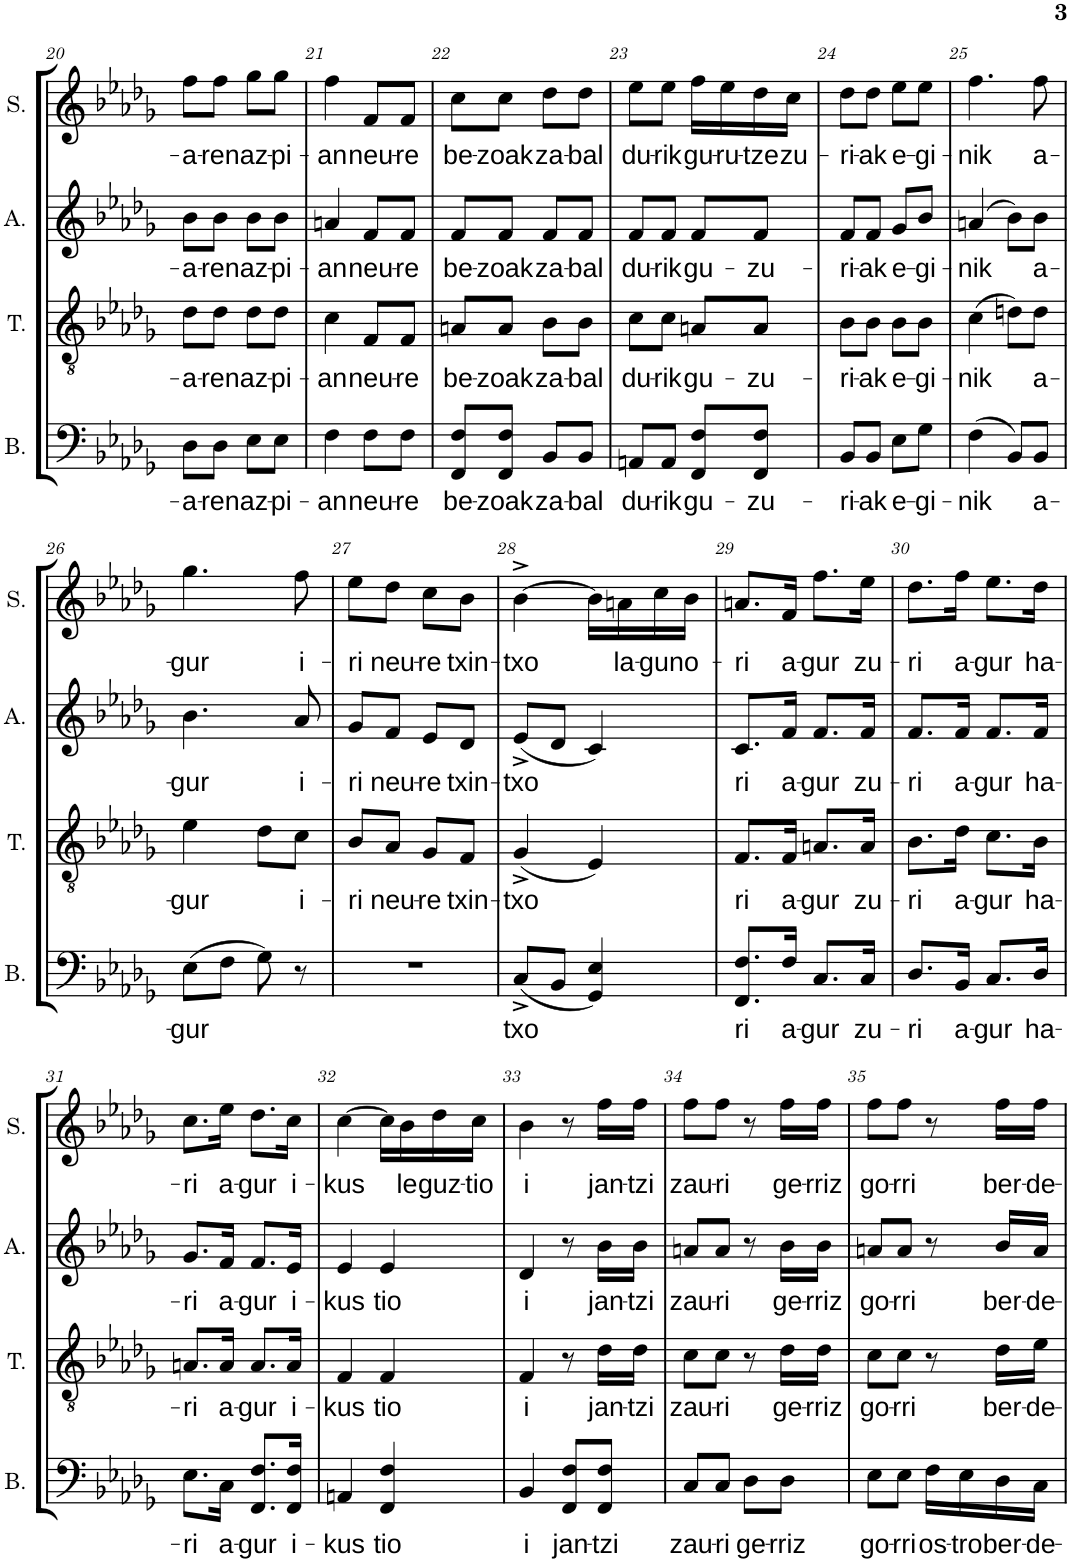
**kern	**text	**kern	**text	**kern	**text	**kern	**text
*part4	*part4	*part3	*part3	*part2	*part2	*part1	*part1
*staff4	*staff4	*staff3	*staff3	*staff2	*staff2	*staff1	*staff1
*I"Basse	*	*I"Ténor	*	*I"Alto	*	*I"Soprano	*
*I'B.	*	*I'T.	*	*I'A.	*	*I'S.	*
!!LO:PB:g=z
*clefF4	*	*clefGv2	*	*clefG2	*	*clefG2	*
*k[b-e-a-d-g-]	*	*k[b-e-a-d-g-]	*	*k[b-e-a-d-g-]	*	*k[b-e-a-d-g-]	*
*M2/4	*	*M2/4	*	*M2/4	*	*M2/4	*
=20	=20	=20	=20	=20	=20	=20	=20
!	!LO:LY:b	!	!LO:LY:b	!	!LO:LY:b	!	!LO:LY:b
8D-\L	-a-	8d-\L	-a-	8b-\L	-a-	8ff\L	-a-
!	!LO:LY:b	!	!LO:LY:b	!	!LO:LY:b	!	!LO:LY:b
8D-\J	-ren	8d-\J	-ren	8b-\J	-ren	8ff\J	-ren
!	!LO:LY:b	!	!LO:LY:b	!	!LO:LY:b	!	!LO:LY:b
8E-\L	az-	8d-\L	az-	8b-\L	az-	8gg-\L	az-
!	!LO:LY:b	!	!LO:LY:b	!	!LO:LY:b	!	!LO:LY:b
8E-\J	-pi-	8d-\J	-pi-	8b-\J	-pi-	8gg-\J	-pi-
=21	=21	=21	=21	=21	=21	=21	=21
!	!LO:LY:b	!	!LO:LY:b	!	!LO:LY:b	!	!LO:LY:b
4F\	-an	4c\	-an	4an/	-an	4ff\	-an
!	!LO:LY:b	!	!LO:LY:b	!	!LO:LY:b	!	!LO:LY:b
8F\L	neu-	8F/L	neu-	8f/L	neu-	8f/L	neu-
!	!LO:LY:b	!	!LO:LY:b	!	!LO:LY:b	!	!LO:LY:b
8F\J	-re	8F/J	-re	8f/J	-re	8f/J	-re
=22	=22	=22	=22	=22	=22	=22	=22
!	!LO:LY:b	!	!LO:LY:b	!	!LO:LY:b	!	!LO:LY:b
8FF/ 8F/L	be-	8An/L	be-	8f/L	be-	8cc\L	be-
!	!LO:LY:b	!	!LO:LY:b	!	!LO:LY:b	!	!LO:LY:b
8FF/ 8F/J	-zoak	8A/J	-zoak	8f/J	-zoak	8cc\J	-zoak
!	!LO:LY:b	!	!LO:LY:b	!	!LO:LY:b	!	!LO:LY:b
8BB-/L	za-	8B-\L	za-	8f/L	za-	8dd-\L	za-
!	!LO:LY:b	!	!LO:LY:b	!	!LO:LY:b	!	!LO:LY:b
8BB-/J	-bal	8B-\J	-bal	8f/J	-bal	8dd-\J	-bal
=23	=23	=23	=23	=23	=23	=23	=23
!	!LO:LY:b	!	!LO:LY:b	!	!LO:LY:b	!	!LO:LY:b
8AAn/L	du-	8c\L	du-	8f/L	du-	8ee-\L	du-
!	!LO:LY:b	!	!LO:LY:b	!	!LO:LY:b	!	!LO:LY:b
8AA/J	-rik	8c\J	-rik	8f/J	-rik	8ee-\J	-rik
!	!LO:LY:b	!	!LO:LY:b	!	!LO:LY:b	!	!LO:LY:b
8FF/ 8F/L	gu-	8An/L	gu-	8f/L	gu-	16ff\LL	gu-
!	!	!	!	!	!	!	!LO:LY:b
.	.	.	.	.	.	16ee-\	-ru-
!	!LO:LY:b	!	!LO:LY:b	!	!LO:LY:b	!	!LO:LY:b
8FF/ 8F/J	-zu-	8A/J	-zu-	8f/J	-zu-	16dd-\	-tze
!	!	!	!	!	!	!	!LO:LY:b
.	.	.	.	.	.	16cc\JJ	zu-
=24	=24	=24	=24	=24	=24	=24	=24
!	!LO:LY:b	!	!LO:LY:b	!	!LO:LY:b	!	!LO:LY:b
8BB-/L	-ri-	8B-\L	-ri-	8f/L	-ri-	8dd-\L	-ri-
!	!LO:LY:b	!	!LO:LY:b	!	!LO:LY:b	!	!LO:LY:b
8BB-/J	-ak	8B-\J	-ak	8f/J	-ak	8dd-\J	-ak
!	!LO:LY:b	!	!LO:LY:b	!	!LO:LY:b	!	!LO:LY:b
8E-\L	e-	8B-\L	e-	8g-/L	e-	8ee-\L	e-
!	!LO:LY:b	!	!LO:LY:b	!	!LO:LY:b	!	!LO:LY:b
8G-\J	-gi-	8B-\J	-gi-	8b-/J	-gi-	8ee-\J	-gi-
=25	=25	=25	=25	=25	=25	=25	=25
!	!LO:LY:b	!	!LO:LY:b	!	!LO:LY:b	!	!LO:LY:b
(4F\	-nik	(4c\	-nik	(4an/	-nik	4.ff\	-nik
8BB-/L)	.	8dn\L)	.	8b-\L)	.	.	.
!	!LO:LY:b	!	!LO:LY:b	!	!LO:LY:b	!	!LO:LY:b
8BB-/J	a-	8d\J	a-	8b-\J	a-	8ff\	a-
!!LO:LB:g=z
=26	=26	=26	=26	=26	=26	=26	=26
!	!LO:LY:b	!	!LO:LY:b	!	!LO:LY:b	!	!LO:LY:b
(8E-\L	-gur	4e-\	-gur	4.b-\	-gur	4.gg-\	-gur
8F\J	.	.	.	.	.	.	.
8G-\)	.	8d-\L	.	.	.	.	.
!	!	!	!LO:LY:b	!	!LO:LY:b	!	!LO:LY:b
8r	.	8c\J	i-	8a-/	i-	8ff\	i-
=27	=27	=27	=27	=27	=27	=27	=27
!	!	!	!LO:LY:b	!	!LO:LY:b	!	!LO:LY:b
2r	.	8B-/L	-ri	8g-/L	-ri	8ee-\L	-ri
!	!	!	!LO:LY:b	!	!LO:LY:b	!	!LO:LY:b
.	.	8A-/J	neu-	8f/J	neu-	8dd-\J	neu-
!	!	!	!LO:LY:b	!	!LO:LY:b	!	!LO:LY:b
.	.	8G-/L	-re	8e-/L	-re	8cc\L	-re
!	!	!	!LO:LY:b	!	!LO:LY:b	!	!LO:LY:b
.	.	8F/J	txin-	8d-/J	txin-	8b-\J	txin-
=28	=28	=28	=28	=28	=28	=28	=28
!	!LO:LY:b	!	!LO:LY:b	!	!LO:LY:b	!	!LO:LY:b
(8C^/L	-txo	(4G-^/	-txo	(8e-^/L	-txo	[4b-^\	-txo
8BB-/J	.	.	.	8d-/J	.	.	.
4GG-/ 4E-/)	.	4E-/)	.	4c/)	.	16b-\LL]	.
!	!	!	!	!	!	!	!LO:LY:b
.	.	.	.	.	.	16an\	la-
!	!	!	!	!	!	!	!LO:LY:b
.	.	.	.	.	.	16cc\	-gun
!	!	!	!	!	!	!	!LO:LY:b
.	.	.	.	.	.	16b-\JJ	o-
=29	=29	=29	=29	=29	=29	=29	=29
!	!LO:LY:b	!	!LO:LY:b	!	!LO:LY:b	!	!LO:LY:b
8.FF/ 8.F/L	-ri	8.F/L	-ri	8.c/L	-ri	8.an/L	-ri
!	!LO:LY:b	!	!LO:LY:b	!	!LO:LY:b	!	!LO:LY:b
16F/Jk	a-	16F/Jk	a-	16f/Jk	a-	16f/Jk	a-
!	!LO:LY:b	!	!LO:LY:b	!	!LO:LY:b	!	!LO:LY:b
8.C/L	-gur	8.An/L	-gur	8.f/L	-gur	8.ff\L	-gur
!	!LO:LY:b	!	!LO:LY:b	!	!LO:LY:b	!	!LO:LY:b
16C/Jk	zu-	16A/Jk	zu-	16f/Jk	zu-	16ee-\Jk	zu-
=30	=30	=30	=30	=30	=30	=30	=30
!	!LO:LY:b	!	!LO:LY:b	!	!LO:LY:b	!	!LO:LY:b
8.D-/L	-ri	8.B-\L	-ri	8.f/L	-ri	8.dd-\L	-ri
!	!LO:LY:b	!	!LO:LY:b	!	!LO:LY:b	!	!LO:LY:b
16BB-/Jk	a-	16d-\Jk	a-	16f/Jk	a-	16ff\Jk	a-
!	!LO:LY:b	!	!LO:LY:b	!	!LO:LY:b	!	!LO:LY:b
8.C/L	-gur	8.c\L	-gur	8.f/L	-gur	8.ee-\L	-gur
!	!LO:LY:b	!	!LO:LY:b	!	!LO:LY:b	!	!LO:LY:b
16D-/Jk	ha-	16B-\Jk	ha-	16f/Jk	ha-	16dd-\Jk	ha-
!!LO:LB:g=z
=31	=31	=31	=31	=31	=31	=31	=31
!	!LO:LY:b	!	!LO:LY:b	!	!LO:LY:b	!	!LO:LY:b
8.E-\L	-ri	8.An/L	-ri	8.g-/L	-ri	8.cc\L	-ri
!	!LO:LY:b	!	!LO:LY:b	!	!LO:LY:b	!	!LO:LY:b
16C\Jk	a-	16A/Jk	a-	16f/Jk	a-	16ee-\Jk	a-
!	!LO:LY:b	!	!LO:LY:b	!	!LO:LY:b	!	!LO:LY:b
8.FF/ 8.F/L	-gur	8.A/L	-gur	8.f/L	-gur	8.dd-\L	-gur
!	!LO:LY:b	!	!LO:LY:b	!	!LO:LY:b	!	!LO:LY:b
16FF/ 16F/Jk	i-	16A/Jk	i-	16e-/Jk	i-	16cc\Jk	i-
=32	=32	=32	=32	=32	=32	=32	=32
!	!LO:LY:b	!	!LO:LY:b	!	!LO:LY:b	!	!LO:LY:b
4AAn/	-kus	4F/	-kus	4e-/	-kus	[4cc\	-kus
!	!LO:LY:b	!	!LO:LY:b	!	!LO:LY:b	!	!
4FF/ 4F/	tio	4F/	tio	4e-/	tio	16cc\LL]	.
!	!	!	!	!	!	!	!LO:LY:b
.	.	.	.	.	.	16b-\	le
!	!	!	!	!	!	!	!LO:LY:b
.	.	.	.	.	.	16dd-\	guz-
!	!	!	!	!	!	!	!LO:LY:b
.	.	.	.	.	.	16cc\JJ	-tio
=33	=33	=33	=33	=33	=33	=33	=33
!	!LO:LY:b	!	!LO:LY:b	!	!LO:LY:b	!	!LO:LY:b
4BB-/	i	4F/	i	4d-/	i	4b-\	i
!	!LO:LY:b	!	!	!	!	!	!
8FF/ 8F/L	jan-	8r	.	8r	.	8r	.
!	!LO:LY:b	!	!LO:LY:b	!	!LO:LY:b	!	!LO:LY:b
8FF/ 8F/J	-tzi	16d-\LL	jan-	16b-\LL	jan-	16ff\LL	jan-
!	!	!	!LO:LY:b	!	!LO:LY:b	!	!LO:LY:b
.	.	16d-\JJ	-tzi	16b-\JJ	-tzi	16ff\JJ	-tzi
=34	=34	=34	=34	=34	=34	=34	=34
!	!LO:LY:b	!	!LO:LY:b	!	!LO:LY:b	!	!LO:LY:b
8C/L	zau-	8c\L	zau-	8an/L	zau-	8ff\L	zau-
!	!LO:LY:b	!	!LO:LY:b	!	!LO:LY:b	!	!LO:LY:b
8C/J	-ri	8c\J	-ri	8a/J	-ri	8ff\J	-ri
!	!LO:LY:b	!	!	!	!	!	!
8D-\L	ge-	8r	.	8r	.	8r	.
!	!LO:LY:b	!	!LO:LY:b	!	!LO:LY:b	!	!LO:LY:b
8D-\J	-rriz	16d-\LL	ge-	16b-\LL	ge-	16ff\LL	ge-
!	!	!	!LO:LY:b	!	!LO:LY:b	!	!LO:LY:b
.	.	16d-\JJ	-rriz	16b-\JJ	-rriz	16ff\JJ	-rriz
=35	=35	=35	=35	=35	=35	=35	=35
!	!LO:LY:b	!	!LO:LY:b	!	!LO:LY:b	!	!LO:LY:b
8E-\L	go-	8c\L	go-	8an/L	go-	8ff\L	go-
!	!LO:LY:b	!	!LO:LY:b	!	!LO:LY:b	!	!LO:LY:b
8E-\J	-rri	8c\J	-rri	8a/J	-rri	8ff\J	-rri
!	!LO:LY:b	!	!	!	!	!	!
16F\LL	os-	8r	.	8r	.	8r	.
!	!LO:LY:b	!	!	!	!	!	!
16E-\	-tro	.	.	.	.	.	.
!	!LO:LY:b	!	!LO:LY:b	!	!LO:LY:b	!	!LO:LY:b
16D-\	ber-	16d-\LL	ber-	16b-/LL	ber-	16ff\LL	ber-
!	!LO:LY:b	!	!LO:LY:b	!	!LO:LY:b	!	!LO:LY:b
16C\JJ	-de-	16e-\JJ	-de-	16a/JJ	-de-	16ff\JJ	-de-
=	=	=	=	=	=	=	=
*-	*-	*-	*-	*-	*-	*-	*-
